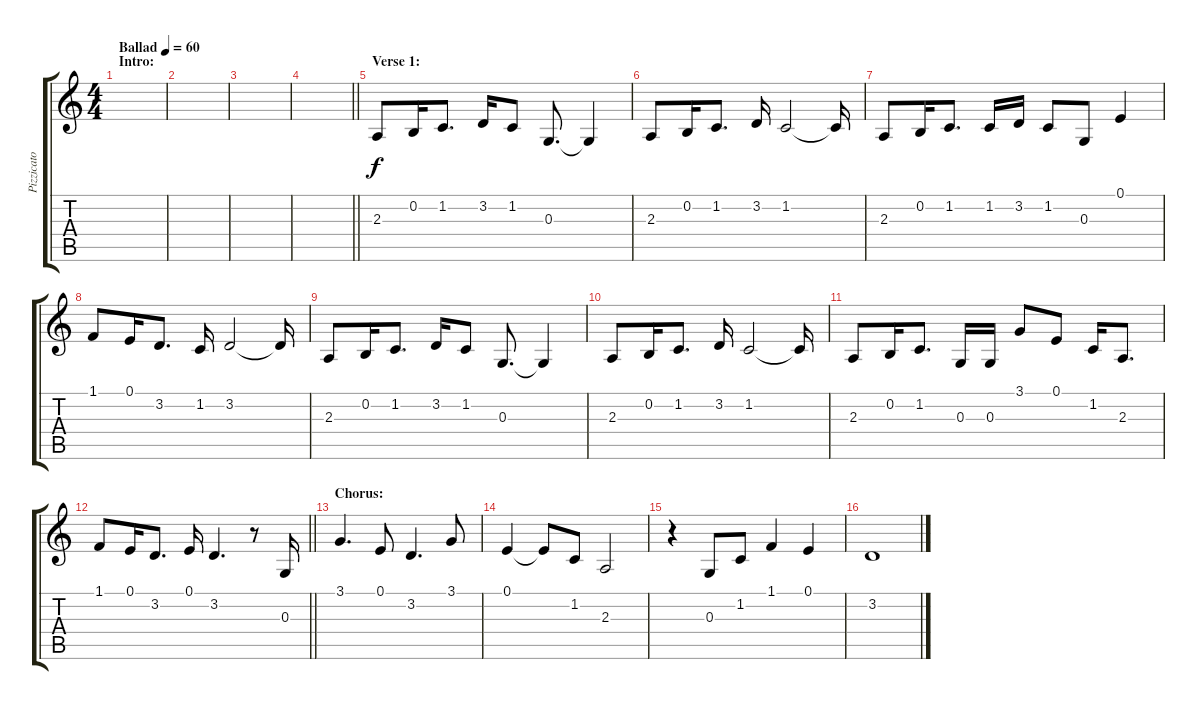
\track ("Pizzicato Strings (Vocals)" "Pizzicato ") {instrument pizzicatostrings}
\staff {score tabs}
\tuning (E4 B3 G3 D3 A2 E2) {hide}
\ts (4 4)
\section ("" "Intro:")
\tempo (60 "Ballad")
\clef g2
\ks c
|
|
|
\barLineRight lightlight
|
\section ("" "Verse 1:")
2.3.8 0.2.16 1.2.8{d} 3.2.16 1.2.8 0.3.8{d} 0.3{t}.4 |
2.3.8 0.2.16 1.2.8{d} 3.2.16 1.2.2 1.2{t}.16 |
2.3.8 0.2.16 1.2.8{d} 1.2.16 3.2.16 1.2.8 0.3.8 0.1.4 |
1.1.8 0.1.16 3.2.8{d} 1.2.16 3.2.2 3.2{t}.16 |
2.3.8 0.2.16 1.2.8{d} 3.2.16 1.2.8 0.3.8{d} 0.3{t}.4 |
2.3.8 0.2.16 1.2.8{d} 3.2.16 1.2.2 1.2{t}.16 |
2.3.8 0.2.16 1.2.8{d} 0.3.16 0.3.16 3.1.8 0.1.8 1.2.16 2.3.8{d} |
\barLineRight lightlight
1.1.8 0.1.16 3.2.8{d} 0.1.16 3.2.4{d} r.8 0.3.16 |
\section ("" "Chorus:")
3.1.4{d} 0.1.8 3.2.4{d} 3.1.8 |
0.1.4 0.1{t}.8 1.2.8 2.3.2 |
r.4 0.3.8 1.2.8 1.1.4 0.1.4 |
3.2.1
